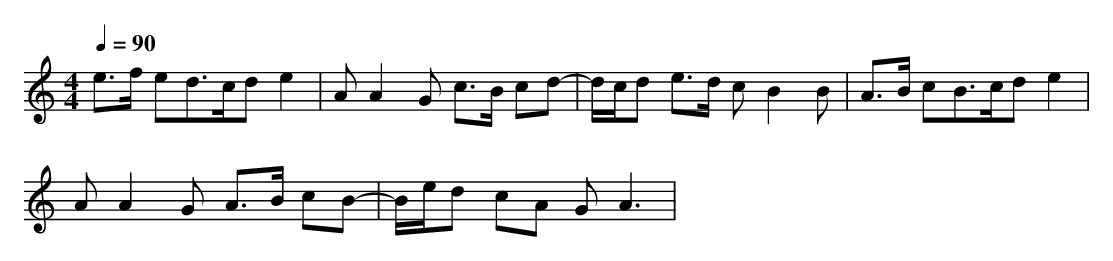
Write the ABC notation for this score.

X:1
T:
M: 4/4
L: 1/8
Q:1/4=90
K:C % 0 sharps
e>f ed>cd e2|AA2G c>B cd-|d/2c/2d e>d cB2B|A>B cB>cd e2|
AA2G A>B cB-|B/2e/2d cA G2<A2|
